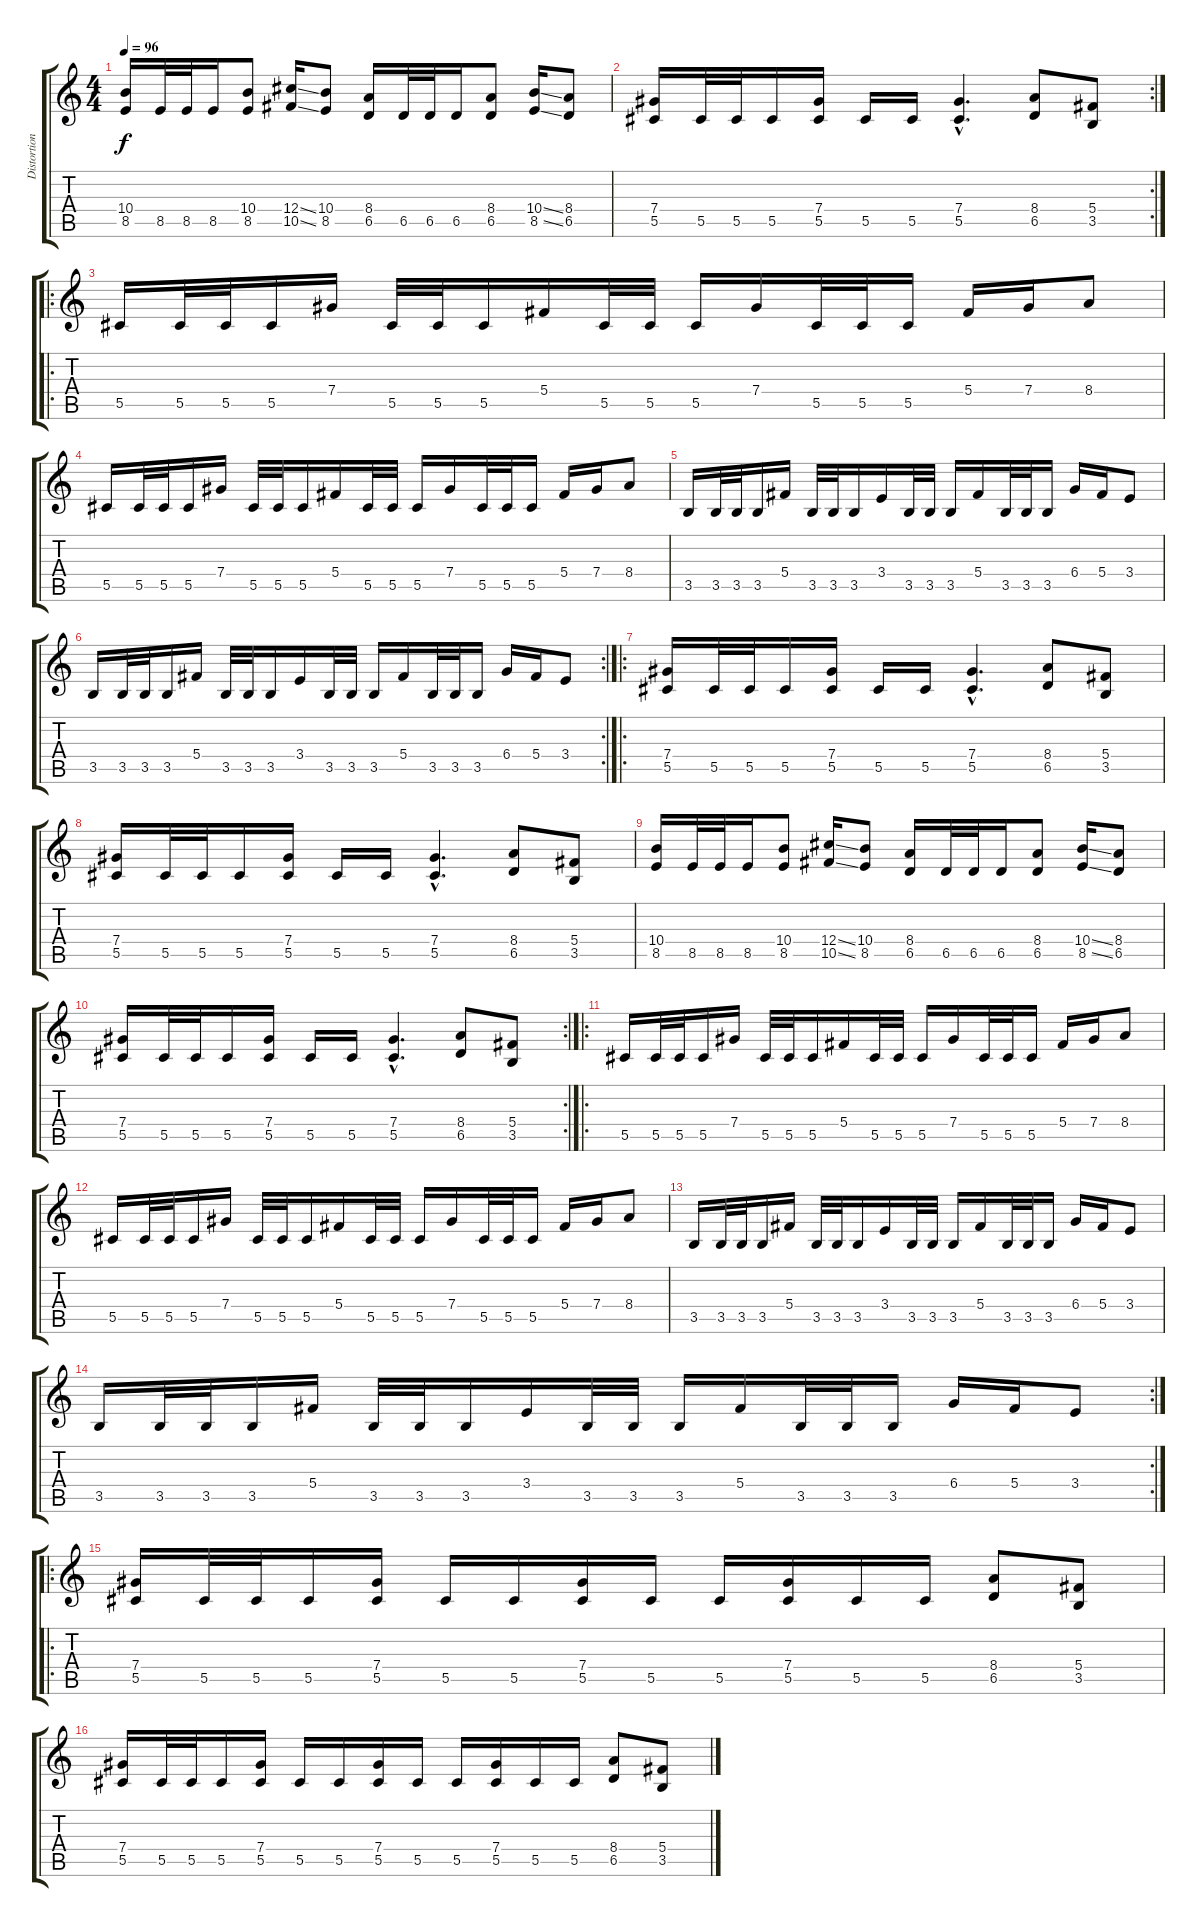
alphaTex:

\track ("Distortion Guitar 1" "Distortion") {instrument distortionguitar}
\staff {score tabs}
\tuning (Eb4 Bb3 Gb3 Db3 Ab2 Eb2) {hide}
\ts (4 4)
\tempo 96
\clef g2
\ks c
(10.4 8.5).16{dy f} 8.5.32 8.5.32 8.5.16 (10.4 8.5).8 (12.4{ss} 10.5{ss}).16 (10.4 8.5).8 (8.4 6.5).16 6.5.32 6.5.32 6.5.16 (8.4 6.5).8 (10.4{ss} 8.5{ss}).16 (8.4 6.5).8 |
\rc 2
(7.4 5.5).16 5.5.32 5.5.32 5.5.16 (7.4 5.5).16 5.5.16 5.5.16 (7.4{hac} 5.5{hac}).4{d} (8.4 6.5).8 (5.4 3.5).8 |
\ro
5.5.16 5.5.32 5.5.32 5.5.16 7.4.16 5.5.32 5.5.32 5.5.16 5.4.16 5.5.32 5.5.32 5.5.16 7.4.16 5.5.32 5.5.32 5.5.16 5.4.16 7.4.16 8.4.8 |
5.5.16 5.5.32 5.5.32 5.5.16 7.4.16 5.5.32 5.5.32 5.5.16 5.4.16 5.5.32 5.5.32 5.5.16 7.4.16 5.5.32 5.5.32 5.5.16 5.4.16 7.4.16 8.4.8 |
3.5.16 3.5.32 3.5.32 3.5.16 5.4.16 3.5.32 3.5.32 3.5.16 3.4.16 3.5.32 3.5.32 3.5.16 5.4.16 3.5.32 3.5.32 3.5.16 6.4.16 5.4.16 3.4.8 |
\rc 2
3.5.16 3.5.32 3.5.32 3.5.16 5.4.16 3.5.32 3.5.32 3.5.16 3.4.16 3.5.32 3.5.32 3.5.16 5.4.16 3.5.32 3.5.32 3.5.16 6.4.16 5.4.16 3.4.8 |
\ro
(7.4 5.5).16 5.5.32 5.5.32 5.5.16 (7.4 5.5).16 5.5.16 5.5.16 (7.4{hac} 5.5{hac}).4{d} (8.4 6.5).8 (5.4 3.5).8 |
(7.4 5.5).16 5.5.32 5.5.32 5.5.16 (7.4 5.5).16 5.5.16 5.5.16 (7.4{hac} 5.5{hac}).4{d} (8.4 6.5).8 (5.4 3.5).8 |
(10.4 8.5).16 8.5.32 8.5.32 8.5.16 (10.4 8.5).8 (12.4{ss} 10.5{ss}).16 (10.4 8.5).8 (8.4 6.5).16 6.5.32 6.5.32 6.5.16 (8.4 6.5).8 (10.4{ss} 8.5{ss}).16 (8.4 6.5).8 |
\rc 2
(7.4 5.5).16 5.5.32 5.5.32 5.5.16 (7.4 5.5).16 5.5.16 5.5.16 (7.4{hac} 5.5{hac}).4{d} (8.4 6.5).8 (5.4 3.5).8 |
\ro
5.5.16 5.5.32 5.5.32 5.5.16 7.4.16 5.5.32 5.5.32 5.5.16 5.4.16 5.5.32 5.5.32 5.5.16 7.4.16 5.5.32 5.5.32 5.5.16 5.4.16 7.4.16 8.4.8 |
5.5.16 5.5.32 5.5.32 5.5.16 7.4.16 5.5.32 5.5.32 5.5.16 5.4.16 5.5.32 5.5.32 5.5.16 7.4.16 5.5.32 5.5.32 5.5.16 5.4.16 7.4.16 8.4.8 |
3.5.16 3.5.32 3.5.32 3.5.16 5.4.16 3.5.32 3.5.32 3.5.16 3.4.16 3.5.32 3.5.32 3.5.16 5.4.16 3.5.32 3.5.32 3.5.16 6.4.16 5.4.16 3.4.8 |
\rc 2
3.5.16 3.5.32 3.5.32 3.5.16 5.4.16 3.5.32 3.5.32 3.5.16 3.4.16 3.5.32 3.5.32 3.5.16 5.4.16 3.5.32 3.5.32 3.5.16 6.4.16 5.4.16 3.4.8 |
\ro
(7.4 5.5).16 5.5.32 5.5.32 5.5.16 (7.4 5.5).16 5.5.16 5.5.16 (7.4 5.5).16 5.5.16 5.5.16 (7.4 5.5).16 5.5.16 5.5.16 (8.4 6.5).8 (5.4 3.5).8 |
(7.4 5.5).16 5.5.32 5.5.32 5.5.16 (7.4 5.5).16 5.5.16 5.5.16 (7.4 5.5).16 5.5.16 5.5.16 (7.4 5.5).16 5.5.16 5.5.16 (8.4 6.5).8 (5.4 3.5).8
